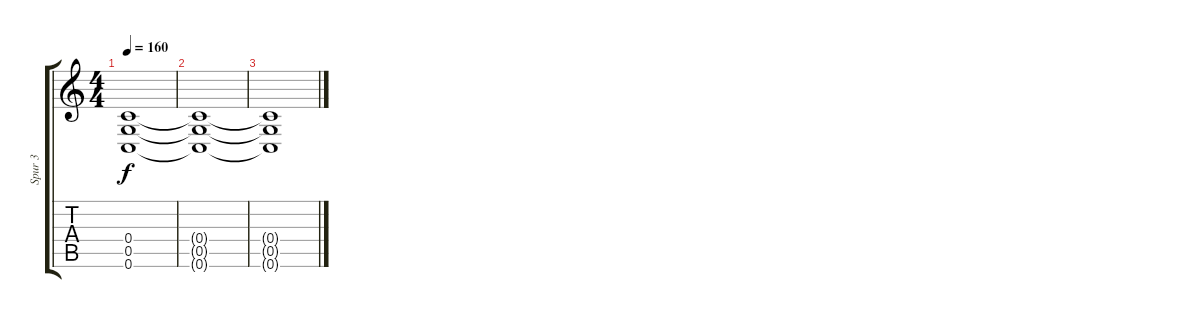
\track ("Spur 3" "Spur 3") {instrument overdrivenguitar}
\staff {score tabs}
\tuning (D4 A3 F3 C3 G2 C2) {hide}
\ts (4 4)
\tempo 160
\clef g2
\ks c
(0.4{t} 0.5{t} 0.6{t}).1{dy f} |
(0.4{t} 0.5{t} 0.6{t}).1 |
(0.4{t} 0.5{t} 0.6{t}).1
